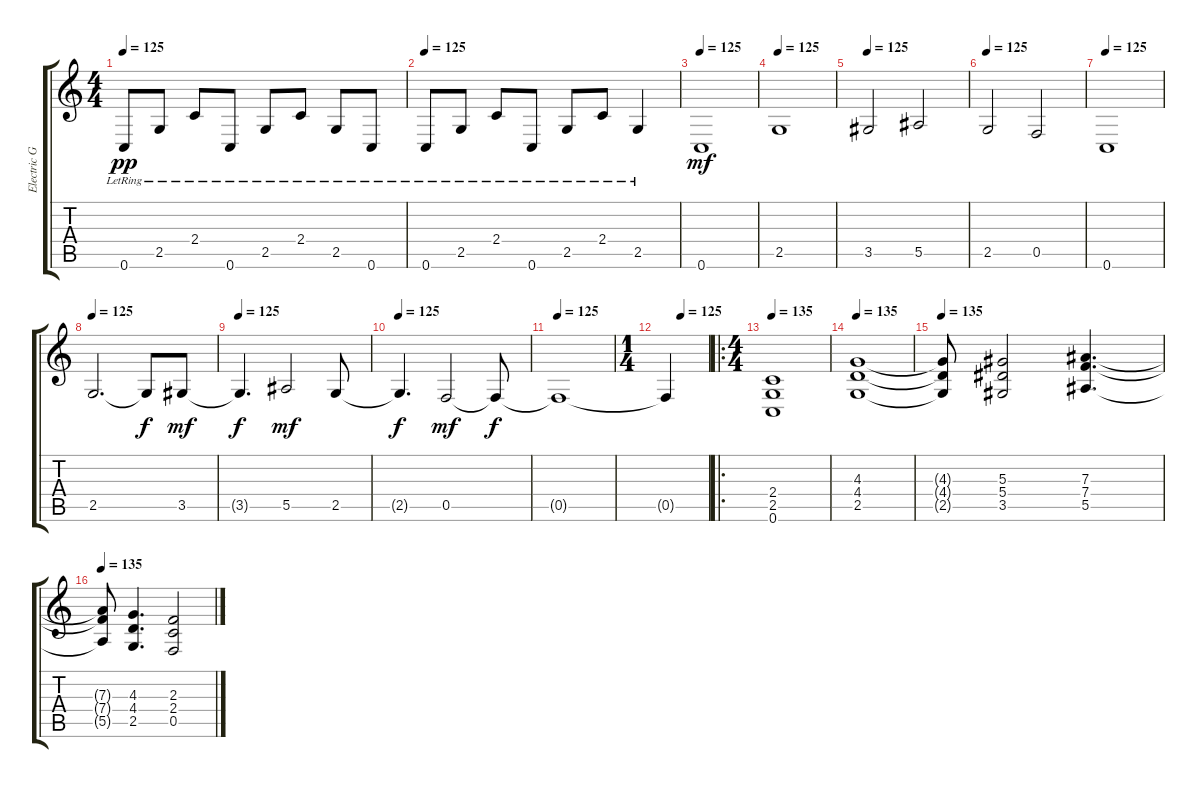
\track ("Electric Guitar 4" "Electric G") {instrument distortionguitar}
\staff {score tabs}
\tuning (C4 G3 Eb3 Bb2 F2 C2) {hide}
\ts (4 4)
\tempo 125
\clef g2
\ks c
0.6{lr}.8{dy pp volume 10 balance 8 instrument lead8bassandlead} 2.5{lr}.8 2.4{lr}.8 0.6{lr}.8 2.5{lr}.8 2.4{lr}.8 2.5{lr}.8 0.6{lr}.8 |
\tempo 125
0.6{lr}.8{volume 10 balance 8 instrument lead8bassandlead} 2.5{lr}.8 2.4{lr}.8 0.6{lr}.8 2.5{lr}.8 2.4{lr}.8 2.5{lr}.4 |
\tempo 125
0.6.1{dy mf volume 15 balance 0 instrument distortionguitar} |
\tempo 125
2.5.1 |
\tempo 125
3.5.2 5.5.2 |
\tempo 125
2.5.2 0.5.2 |
\tempo 125
0.6.1 |
\tempo 125
2.5.2{d} 2.5{t}.8{dy f} 3.5.8{dy mf} |
\tempo 125
3.5{t}.4{d dy f} 5.5.2{dy mf} 2.5.8 |
\tempo 125
2.5{t}.4{d dy f} 0.5.2{dy mf volume 8} 0.5{t}.8{dy f} |
\tempo 125
0.5{t}.1 |
\ts (1 4)
\tempo (125 0.375)
0.5{t}.4 |
\ro
\ts (4 4)
\tempo 135
(2.4 2.5 0.6).1{volume 15 balance 0} |
\tempo 135
(4.3 4.4 2.5).1 |
\tempo 135
(4.3{t} 4.4{t} 2.5{t}).8 (5.3 5.4 3.5).2 (7.3 7.4 5.5).4{d} |
\tempo 135
(7.3{t} 7.4{t} 5.5{t}).8 (4.3 4.4 2.5).4{d} (2.3 2.4 0.5).2
